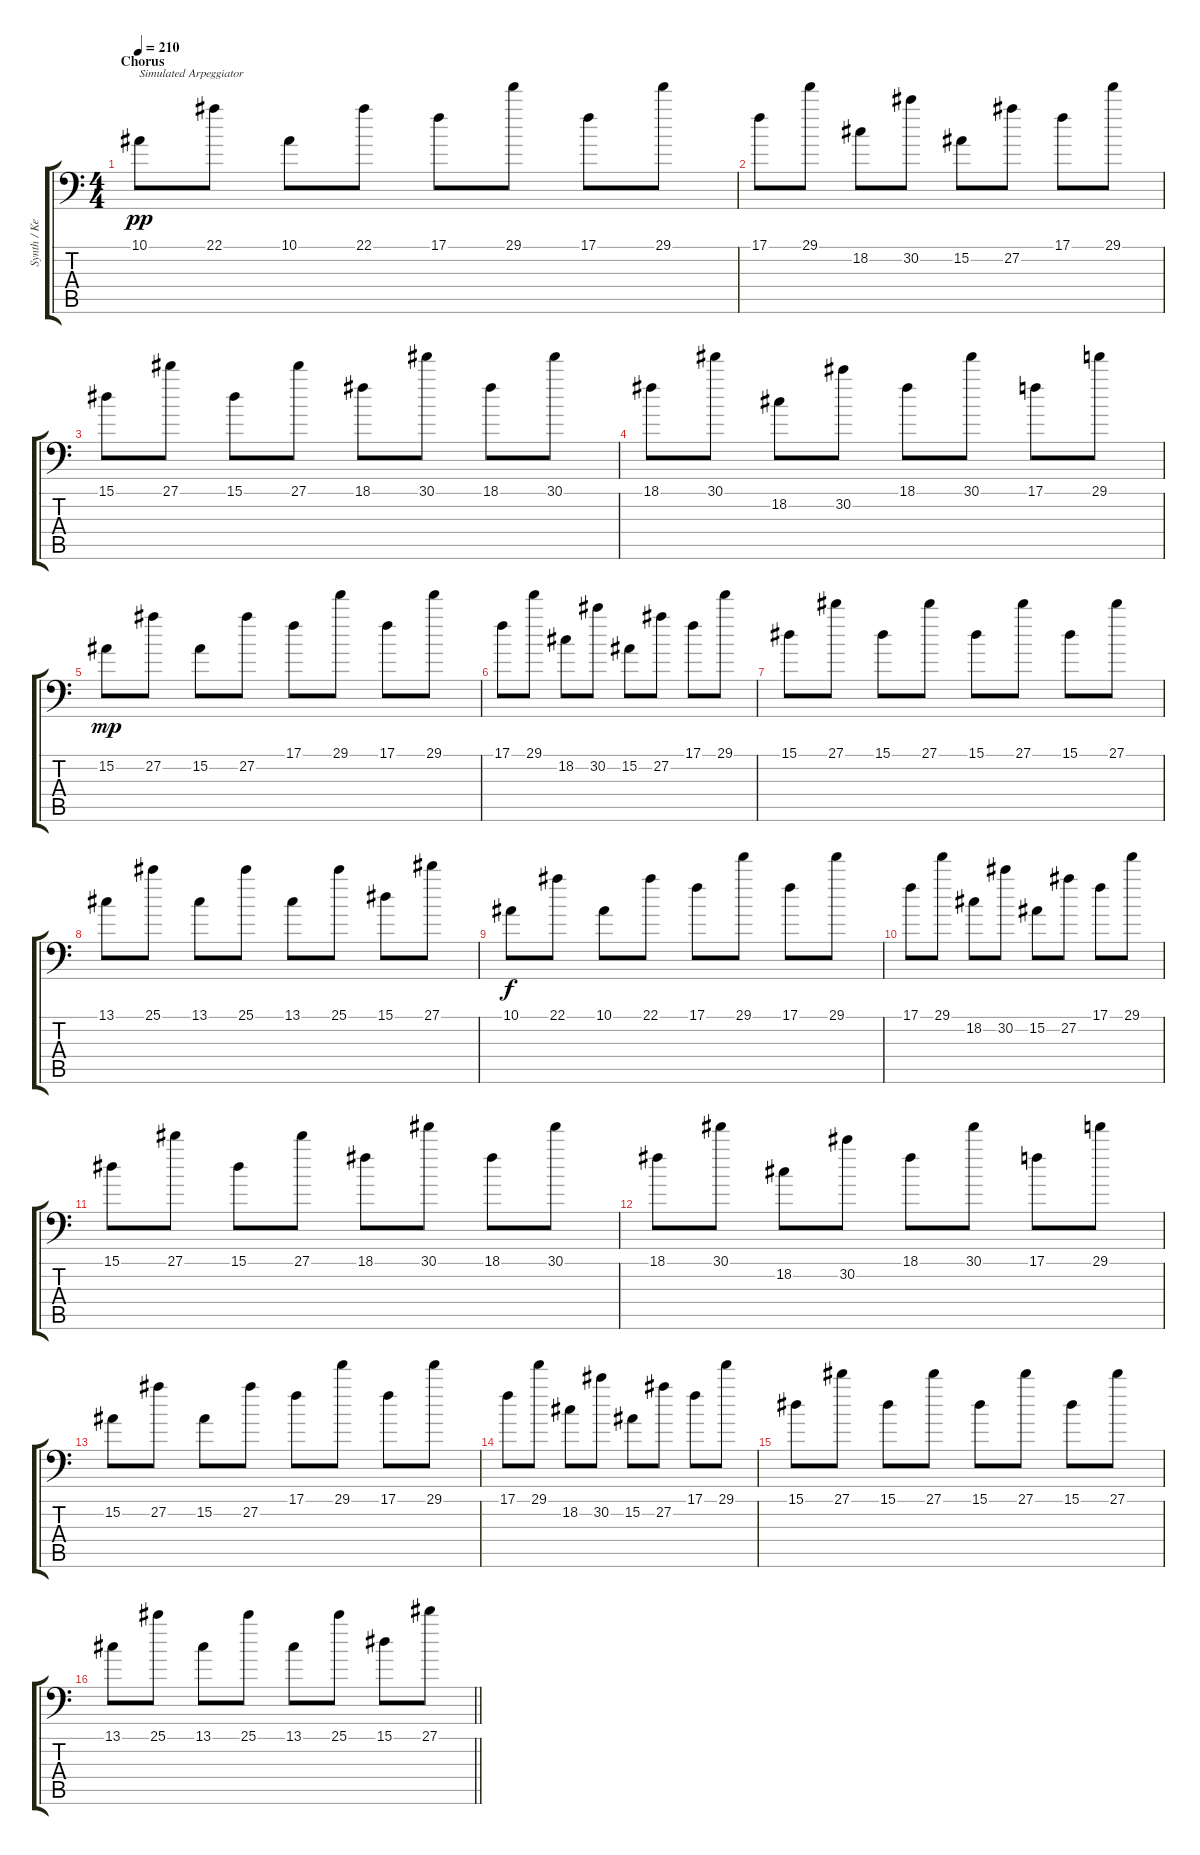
\track ("Synth / Keyboard" "Synth / Ke") {instrument lead1square}
\staff {score tabs}
\tuning (C4 G3 Eb3 Bb2 F2 Bb1) {hide}
\ts (4 4)
\section ("" "Chorus")
\tempo 210
\clef f4
\ks c
10.1.8{txt "Simulated Arpeggiator" dy pp} 22.1.8 10.1.8 22.1.8 17.1.8 29.1.8 17.1.8 29.1.8 |
17.1.8 29.1.8 18.2.8 30.2.8 15.2.8 27.2.8 17.1.8 29.1.8 |
15.1.8 27.1.8 15.1.8 27.1.8 18.1.8 30.1.8 18.1.8 30.1.8 |
18.1.8 30.1.8 18.2.8 30.2.8 18.1.8 30.1.8 17.1.8 29.1.8 |
15.2.8{dy mp} 27.2.8 15.2.8 27.2.8 17.1.8 29.1.8 17.1.8 29.1.8 |
17.1.8 29.1.8 18.2.8 30.2.8 15.2.8 27.2.8 17.1.8 29.1.8 |
15.1.8 27.1.8 15.1.8 27.1.8 15.1.8 27.1.8 15.1.8 27.1.8 |
13.1.8 25.1.8 13.1.8 25.1.8 13.1.8 25.1.8 15.1.8 27.1.8 |
10.1.8{dy f balance 4} 22.1.8 10.1.8 22.1.8 17.1.8 29.1.8 17.1.8 29.1.8 |
17.1.8 29.1.8 18.2.8 30.2.8 15.2.8 27.2.8 17.1.8 29.1.8 |
15.1.8 27.1.8 15.1.8 27.1.8 18.1.8 30.1.8 18.1.8 30.1.8 |
18.1.8 30.1.8 18.2.8 30.2.8 18.1.8 30.1.8 17.1.8 29.1.8 |
15.2.8 27.2.8 15.2.8 27.2.8 17.1.8 29.1.8 17.1.8 29.1.8 |
17.1.8 29.1.8 18.2.8 30.2.8 15.2.8 27.2.8 17.1.8 29.1.8 |
15.1.8 27.1.8 15.1.8 27.1.8 15.1.8 27.1.8 15.1.8 27.1.8 |
\barLineRight lightlight
13.1.8 25.1.8 13.1.8 25.1.8 13.1.8 25.1.8 15.1.8 27.1.8
